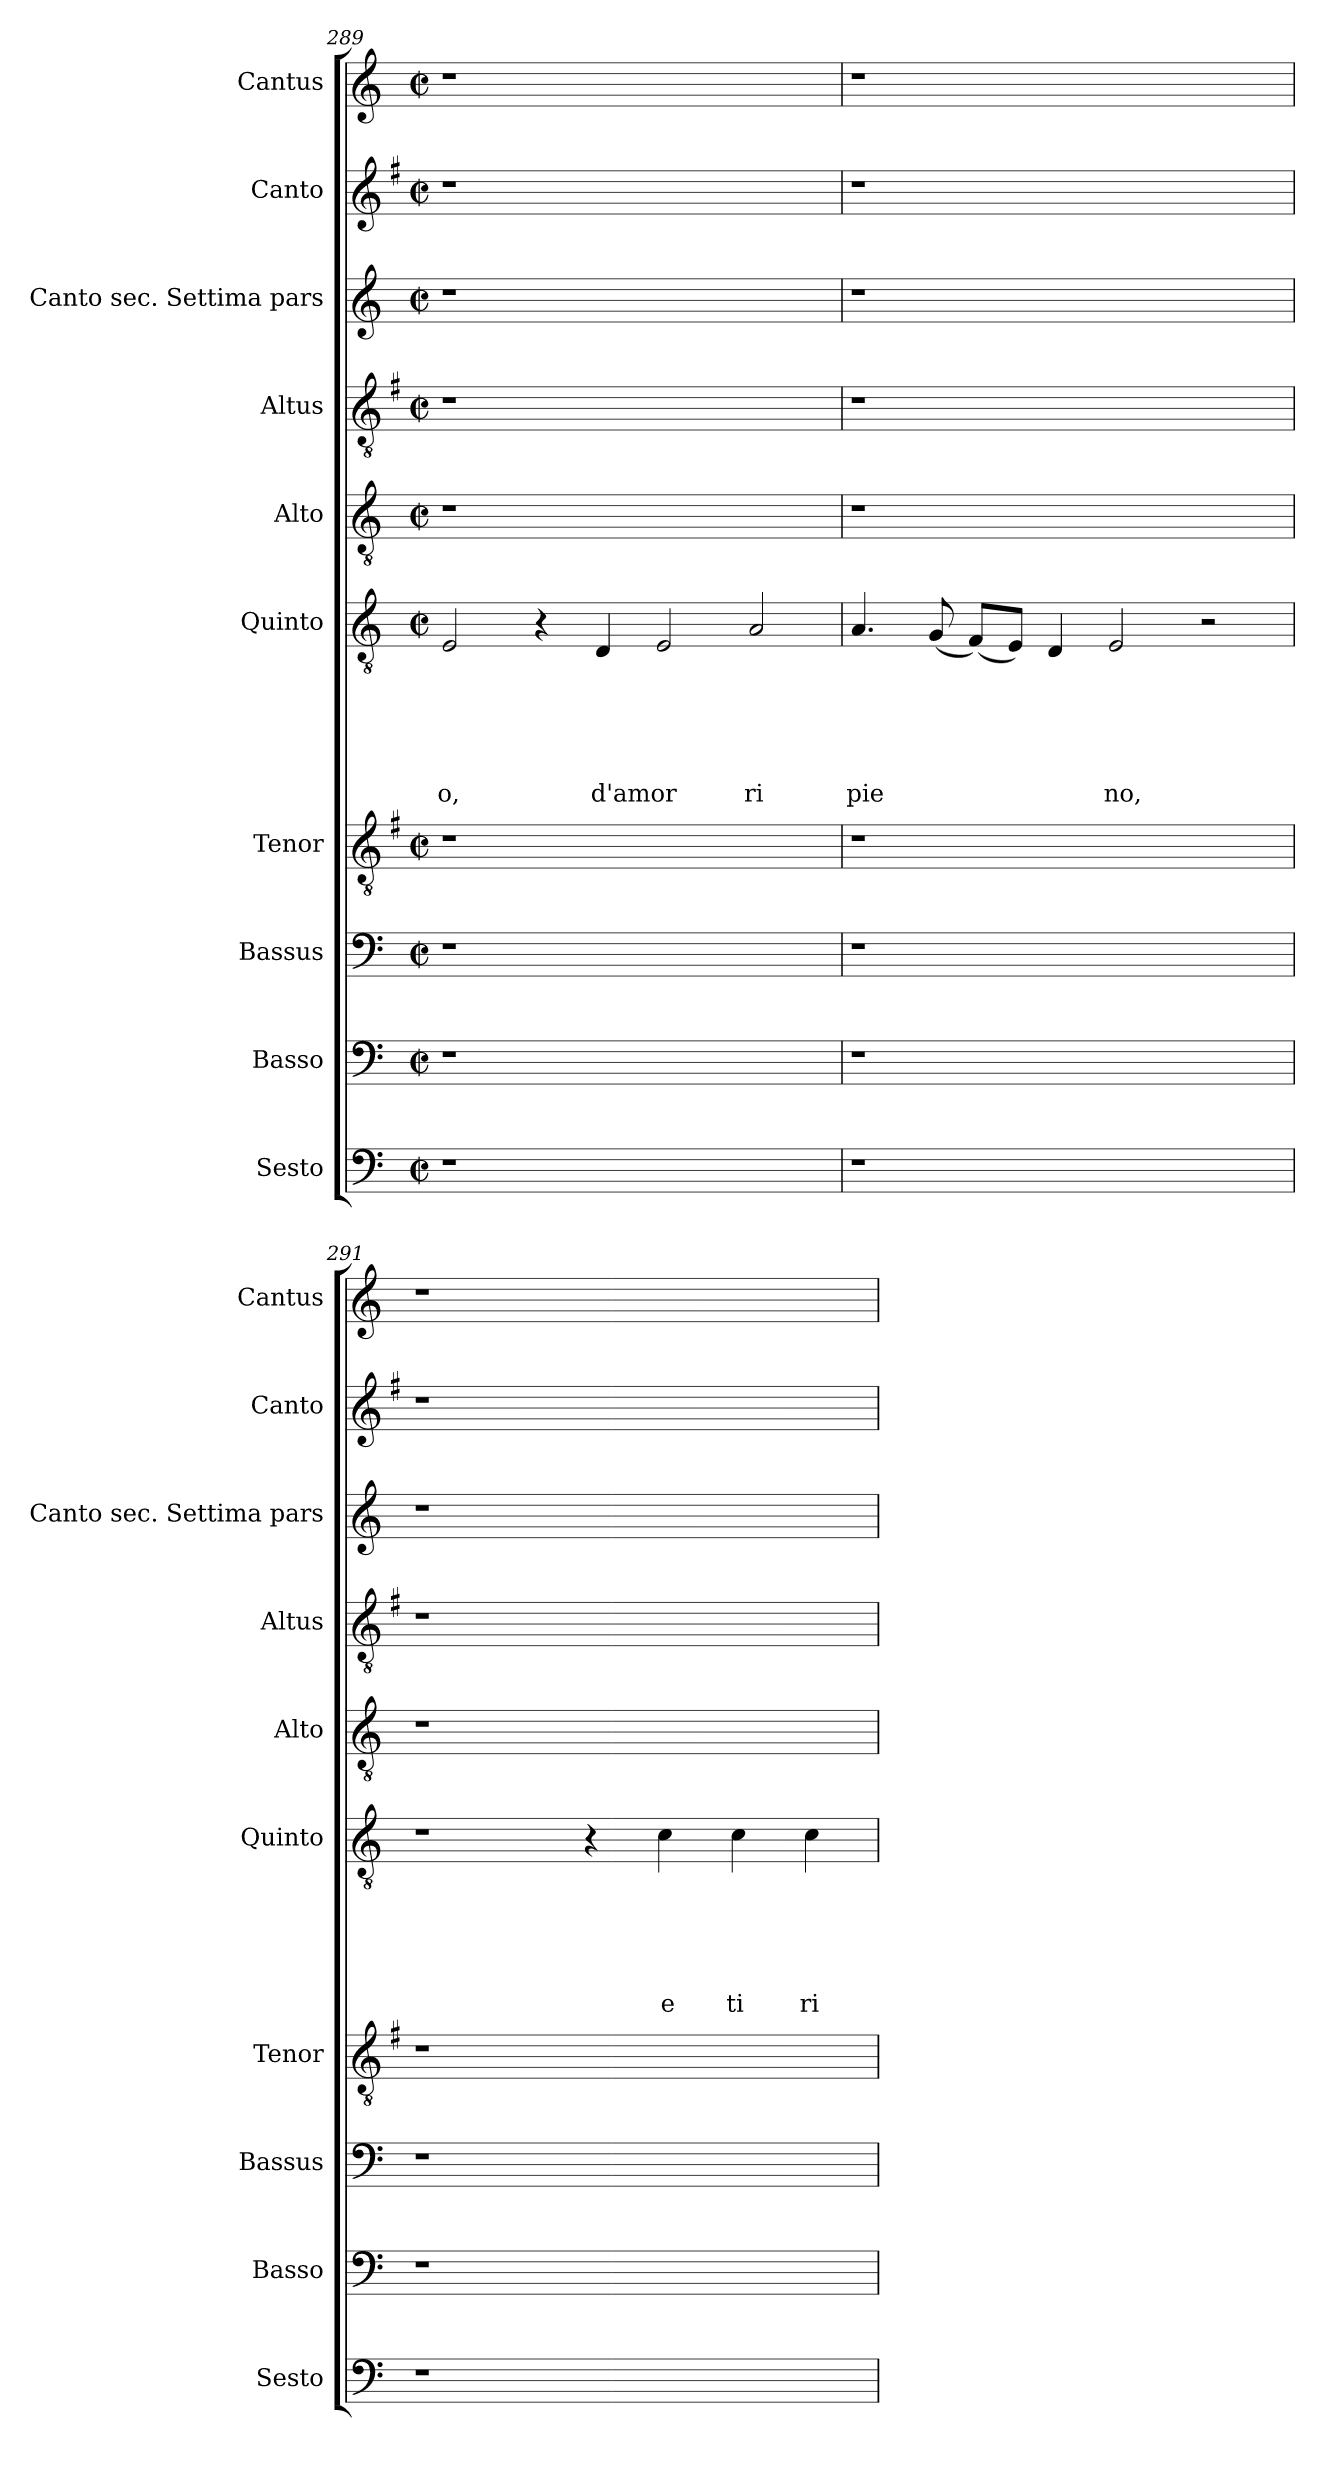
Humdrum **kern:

**kern	**kern	**kern	**kern	**kern	**text	**text	**text	**text	**text	**text	**kern	**kern	**kern	**kern	**kern
*part10	*part9	*part8	*part7	*part6	*part6	*part6	*part6	*part6	*part6	*part6	*part5	*part4	*part3	*part2	*part1
*staff10	*staff9	*staff8	*staff7	*staff6	*staff6	*staff6	*staff6	*staff6	*staff6	*staff6	*staff5	*staff4	*staff3	*staff2	*staff1
*I"Sesto	*I"Basso	*I"Bassus	*I"Tenor	*I"Quinto	*	*	*	*	*	*	*I"Alto	*I"Altus	*I"Canto sec. Settima pars	*I"Canto	*I"Cantus
*I'Sesto	*I'Basso	*I'Bassus	*I'Tenor	*I'Quinto	*	*	*	*	*	*	*I'Alto	*I'Altus	*I'Canto sec. Settima pars	*I'Canto	*I'Cantus
*clefF4	*clefF4	*clefF4	*clefGv2	*clefGv2	*	*	*	*	*	*	*clefGv2	*clefGv2	*clefG2	*clefG2	*clefG2
*k[]	*k[]	*k[]	*k[f#]	*k[]	*	*	*	*	*	*	*k[]	*k[f#]	*k[]	*k[f#]	*k[]
*C:	*C:	*C:	*G:	*C:	*	*	*	*	*	*	*C:	*G:	*C:	*G:	*C:
*M2/2	*M2/2	*M2/2	*M2/2	*M2/2	*	*	*	*	*	*	*M2/2	*M2/2	*M2/2	*M2/2	*M2/2
*met(c|)	*met(c|)	*met(c|)	*met(c|)	*met(c|)	*	*	*	*	*	*	*met(c|)	*met(c|)	*met(c|)	*met(c|)	*met(c|)
=289	=289	=289	=289	=289	=289	=289	=289	=289	=289	=289	=289	=289	=289	=289	=289
!	!	!	!	!	!	!	!	!	!	!LO:LY:b	!	!	!	!	!
1r	1r	1r	1r	2E/	.	.	.	.	.	o,	1r	1r	1r	1r	1r
.	.	.	.	4r	.	.	.	.	.	.	.	.	.	.	.
!	!	!	!	!	!	!	!	!	!	!LO:LY:b	!	!	!	!	!
.	.	.	.	4D/	.	.	.	.	.	d'amor	.	.	.	.	.
1ryy	1ryy	1ryy	1ryy	2E/	.	.	.	.	.	.	1ryy	1ryy	1ryy	1ryy	1ryy
!	!	!	!	!	!	!	!	!	!	!LO:LY:b	!	!	!	!	!
.	.	.	.	2A/	.	.	.	.	.	ri	.	.	.	.	.
=290	=290	=290	=290	=290	=290	=290	=290	=290	=290	=290	=290	=290	=290	=290	=290
!	!	!	!	!	!	!	!	!	!	!LO:LY:b	!	!	!	!	!
1r	1r	1r	1r	4.A/	.	.	.	.	.	pie	1r	1r	1r	1r	1r
.	.	.	.	(8G/	.	.	.	.	.	.	.	.	.	.	.
.	.	.	.	(<8F/L)	.	.	.	.	.	.	.	.	.	.	.
.	.	.	.	8E/J)	.	.	.	.	.	.	.	.	.	.	.
.	.	.	.	4D/	.	.	.	.	.	.	.	.	.	.	.
!	!	!	!	!	!	!	!	!	!	!LO:LY:b	!	!	!	!	!
1ryy	1ryy	1ryy	1ryy	2E/	.	.	.	.	.	no,	1ryy	1ryy	1ryy	1ryy	1ryy
.	.	.	.	2r	.	.	.	.	.	.	.	.	.	.	.
=291	=291	=291	=291	=291	=291	=291	=291	=291	=291	=291	=291	=291	=291	=291	=291
1r	1r	1r	1r	1r	.	.	.	.	.	.	1r	1r	1r	1r	1r
1ryy	1ryy	1ryy	1ryy	4r	.	.	.	.	.	.	1ryy	1ryy	1ryy	1ryy	1ryy
!	!	!	!	!	!	!	!	!	!	!LO:LY:b	!	!	!	!	!
.	.	.	.	4c\	.	.	.	.	.	e	.	.	.	.	.
!	!	!	!	!	!	!	!	!	!	!LO:LY:b	!	!	!	!	!
.	.	.	.	4c\	.	.	.	.	.	ti	.	.	.	.	.
!	!	!	!	!	!	!	!	!	!	!LO:LY:b	!	!	!	!	!
.	.	.	.	4c\	.	.	.	.	.	ri	.	.	.	.	.
=	=	=	=	=	=	=	=	=	=	=	=	=	=	=	=
*-	*-	*-	*-	*-	*-	*-	*-	*-	*-	*-	*-	*-	*-	*-	*-
